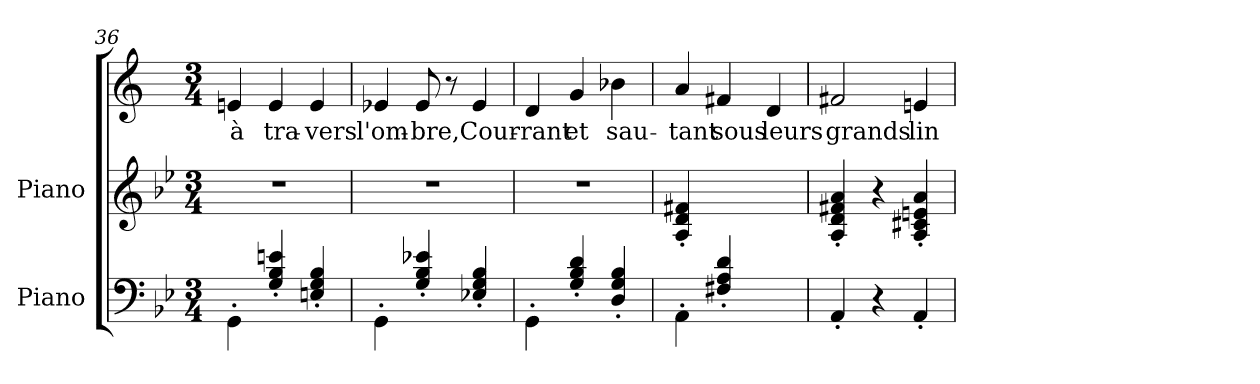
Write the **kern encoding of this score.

**kern	**kern	**kern	**text
*part3	*part2	*part1	*part1
*staff3	*staff2	*staff1	*staff1
*I"Piano	*I"Piano	*	*
*clefF4	*clefG2	*clefG2	*
*k[b-e-]	*k[b-e-]	*k[]	*
*B-:	*B-:	*C:	*
*M3/4	*M3/4	*M3/4	*
=36	=36	=36	=36
4GG'\	2.r	4en/	à
4G'/ 4B-'/ 4en'/	.	4e/	tra-
4En'/ 4G'/ 4B-'/	.	4e/	-vers
=37	=37	=37	=37
4GG'\	2.r	4e-X/	l'om-
4G'/ 4B-'/ 4e-X'/	.	8e-/	-bre,
.	.	8r	.
4E-X'/ 4G'/ 4B-'/	.	4e-/	Cour-
=38	=38	=38	=38
4GG'\	2.r	4d/	-rant
4G'/ 4B-'/ 4d'/	.	4g/	et
4D'/ 4G'/ 4B-'/	.	4b-\	sau-
=39	=39	=39	=39
4AA'\	4A'/ 4d'/ 4f#X'/	4a/	-tant
4F#X'/ 4A'/ 4d'/	2ryy	4f#X/	sous
4ryy	.	4d/	leurs
=40	=40	=40	=40
4AA'/	4A'/ 4d'/ 4f#X'/ 4a'/	2f#X/	grands
4r	4r	.	.
4AA'/	4A'/ 4c#X'/ 4en'/ 4a'/	4en/	lin-
=	=	=	=
*-	*-	*-	*-
